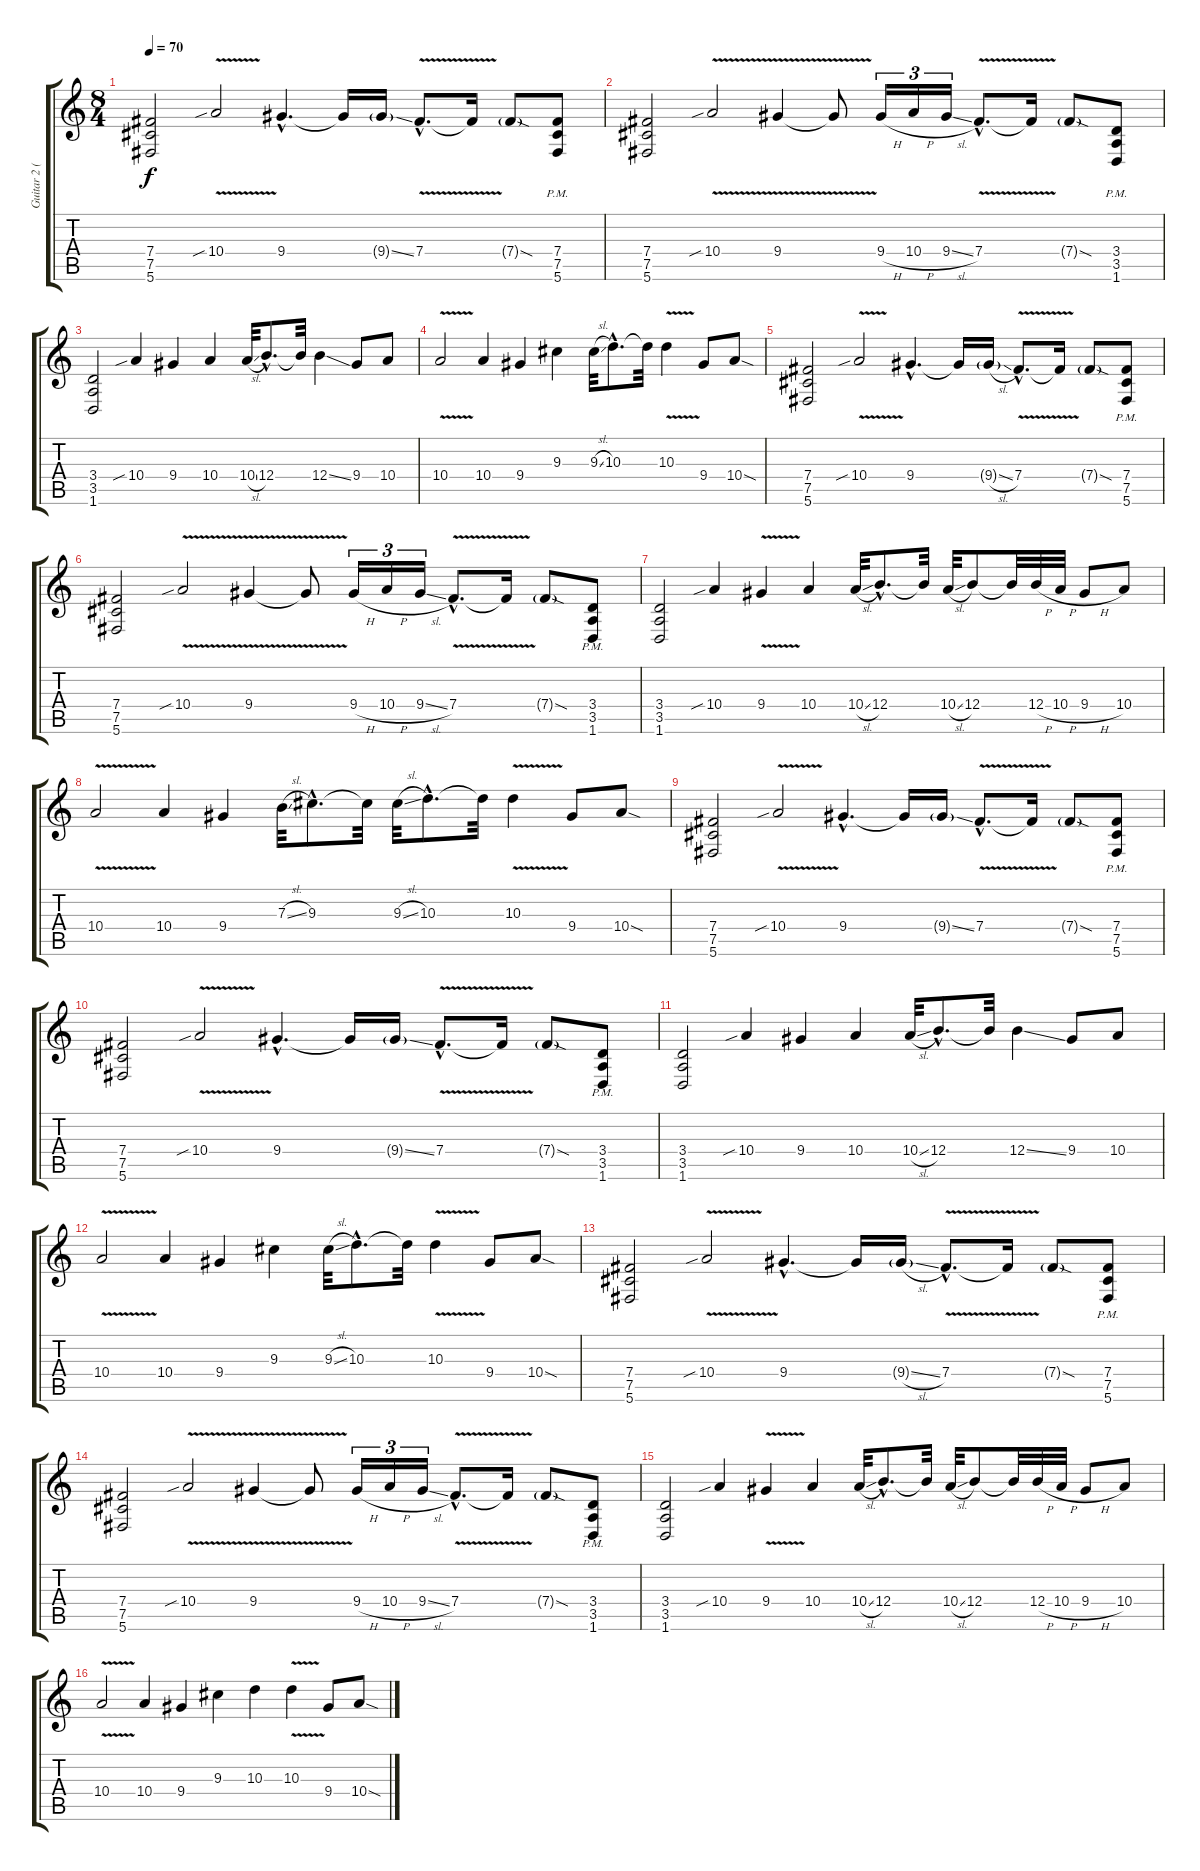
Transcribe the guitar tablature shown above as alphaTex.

\track ("Guitar 2 (Distortion)" "Guitar 2 (") {instrument distortionguitar}
\staff {score tabs}
\tuning (Db4 Ab3 E3 B2 Gb2 Db2) {hide}
\ts (8 4)
\tempo 70
\clef g2
\ks c
(7.4 7.5 5.6).2{dy f} 10.4{v sib}.2 9.4{hac}.4{d} 9.4{t}.16 9.4{ss g}.16 7.4{v hac}.8{d} 7.4{t}.16 7.4{sod g}.8 (7.4{pm} 7.5{pm} 5.6{pm}).8 |
(7.4 7.5 5.6).2 10.4{v sib}.2 9.4{v}.4 9.4{t}.8 9.4{h}.16{tu (3 2)} 10.4{h}.16{tu (3 2)} 9.4{sl}.16{tu (3 2)} 7.4{v hac}.8{d} 7.4{t}.16 7.4{sod g}.8 (3.4{pm} 3.5{pm} 1.6{pm}).8 |
(3.4 3.5 1.6).2 10.4{sib}.4 9.4.4 10.4.4 10.4{sl}.32 12.4{hac}.8{d} 12.4{t}.32 12.4{ss}.4 9.4.8 10.4.8 |
10.4{v}.2 10.4.4 9.4.4 9.3.4 9.3{sl}.32 10.3{hac}.8{d} 10.3{t}.32 10.3{v}.4 9.4.8 10.4{sod}.8 |
(7.4 7.5 5.6).2 10.4{v sib}.2 9.4{hac}.4{d} 9.4{t}.16 9.4{sl g}.16 7.4{v hac}.8{d} 7.4{t}.16 7.4{sod g}.8 (7.4{pm} 7.5{pm} 5.6{pm}).8 |
(7.4 7.5 5.6).2 10.4{v sib}.2 9.4{v}.4 9.4{t}.8 9.4{h}.16{tu (3 2)} 10.4{h}.16{tu (3 2)} 9.4{sl}.16{tu (3 2)} 7.4{v hac}.8{d} 7.4{t}.16 7.4{sod g}.8 (3.4{pm} 3.5{pm} 1.6{pm}).8 |
(3.4 3.5 1.6).2 10.4{sib}.4 9.4{v}.4 10.4.4 10.4{sl}.32 12.4{hac}.8{d} 12.4{t}.32 10.4{sl}.32 12.4.8 12.4{t}.32 12.4{h}.32 10.4{h}.32 9.4{h}.8 10.4.8 |
10.4{v}.2 10.4.4 9.4.4 7.3{sl}.32 9.3{hac}.8{d} 9.3{t}.32 9.3{sl}.32 10.3{hac}.8{d} 10.3{t}.32 10.3{v}.4 9.4.8 10.4{sod}.8 |
(7.4 7.5 5.6).2 10.4{v sib}.2 9.4{hac}.4{d} 9.4{t}.16 9.4{ss g}.16 7.4{v hac}.8{d} 7.4{t}.16 7.4{sod g}.8 (7.4{pm} 7.5{pm} 5.6{pm}).8 |
(7.4 7.5 5.6).2 10.4{v sib}.2 9.4{hac}.4{d} 9.4{t}.16 9.4{ss g}.16 7.4{v hac}.8{d} 7.4{t}.16 7.4{sod g}.8 (3.4{pm} 3.5{pm} 1.6{pm}).8 |
(3.4 3.5 1.6).2 10.4{sib}.4 9.4.4 10.4.4 10.4{sl}.32 12.4{hac}.8{d} 12.4{t}.32 12.4{ss}.4 9.4.8 10.4.8 |
10.4{v}.2 10.4.4 9.4.4 9.3.4 9.3{sl}.32 10.3{hac}.8{d} 10.3{t}.32 10.3{v}.4 9.4.8 10.4{sod}.8 |
(7.4 7.5 5.6).2 10.4{v sib}.2 9.4{hac}.4{d} 9.4{t}.16 9.4{sl g}.16 7.4{v hac}.8{d} 7.4{t}.16 7.4{sod g}.8 (7.4{pm} 7.5{pm} 5.6{pm}).8 |
(7.4 7.5 5.6).2 10.4{v sib}.2 9.4{v}.4 9.4{t}.8 9.4{h}.16{tu (3 2)} 10.4{h}.16{tu (3 2)} 9.4{sl}.16{tu (3 2)} 7.4{v hac}.8{d} 7.4{t}.16 7.4{sod g}.8 (3.4{pm} 3.5{pm} 1.6{pm}).8 |
(3.4 3.5 1.6).2 10.4{sib}.4 9.4{v}.4 10.4.4 10.4{sl}.32 12.4{hac}.8{d} 12.4{t}.32 10.4{sl}.32 12.4.8 12.4{t}.32 12.4{h}.32 10.4{h}.32 9.4{h}.8 10.4.8 |
10.4{v}.2 10.4.4 9.4.4 9.3.4 10.3.4 10.3{v}.4 9.4.8 10.4{sod}.8
